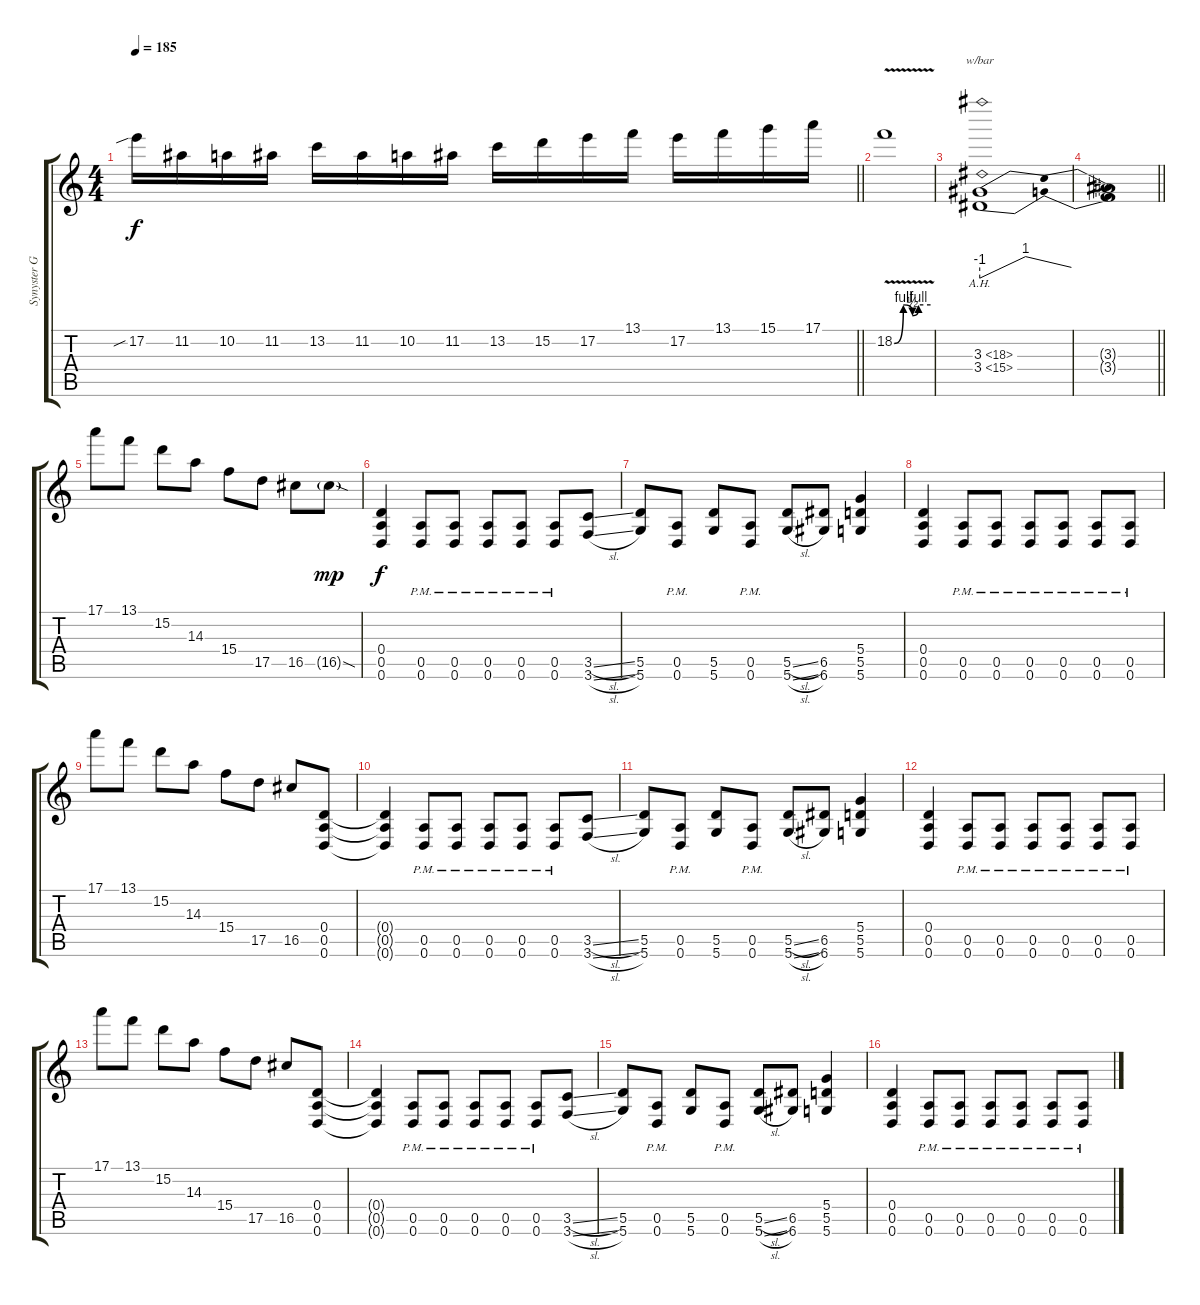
\track ("Synyster Gates" "Synyster G") {instrument distortionguitar}
\staff {score tabs}
\tuning (E4 B3 G3 D3 A2 D2) {hide}
\ts (4 4)
\tempo 185
\clef g2
\barLineRight lightlight
\ks c
17.2{sib}.16{dy f} 11.2.16 10.2.16 11.2.16 13.2.16 11.2.16 10.2.16 11.2.16 13.2.16 15.2.16 17.2.16 13.1.16 17.2.16 13.1.16 15.1.16 17.1.16 |
18.2{be (custom 0 0 15 4 30 2 40 4 60 4) v}.1 |
(3.3{ah 15} 3.4{ah 12}).1{tbe (dip default 0 -4 15 4 45 4 60 0)} |
\barLineRight lightlight
(3.3{t} 3.4{t}).1 |
17.1.8 13.1.8 15.2.8 14.3.8 15.4.8 17.5.8 16.5.8 16.5{sod g}.8{dy mp} |
(0.4 0.5 0.6).4{dy f} (0.5{pm} 0.6{pm}).8 (0.5{pm} 0.6{pm}).8 (0.5{pm} 0.6{pm}).8 (0.5{pm} 0.6{pm}).8 (0.5{pm} 0.6{pm}).8 (3.5{sl} 3.6{sl}).8 |
(5.5 5.6).8{beam Up} (0.5{pm} 0.6{pm}).8{beam Up} (5.5 5.6).8 (0.5{pm} 0.6{pm}).8 (5.5{sl} 5.6{sl}).8 (6.5 6.6).8 (5.4 5.5 5.6).4 |
(0.4 0.5 0.6).4 (0.5{pm} 0.6{pm}).8 (0.5{pm} 0.6{pm}).8 (0.5{pm} 0.6{pm}).8 (0.5{pm} 0.6{pm}).8 (0.5{pm} 0.6{pm}).8 (0.5{pm} 0.6{pm}).8 |
17.1.8 13.1.8 15.2.8 14.3.8 15.4.8 17.5.8 16.5.8 (0.4 0.5 0.6).8 |
(0.4{t} 0.5{t} 0.6{t}).4 (0.5{pm} 0.6{pm}).8 (0.5{pm} 0.6{pm}).8 (0.5{pm} 0.6{pm}).8 (0.5{pm} 0.6{pm}).8 (0.5{pm} 0.6{pm}).8 (3.5{sl} 3.6{sl}).8 |
(5.5 5.6).8{beam Up} (0.5{pm} 0.6{pm}).8{beam Up} (5.5 5.6).8 (0.5{pm} 0.6{pm}).8 (5.5{sl} 5.6{sl}).8 (6.5 6.6).8 (5.4 5.5 5.6).4 |
(0.4 0.5 0.6).4 (0.5{pm} 0.6{pm}).8 (0.5{pm} 0.6{pm}).8 (0.5{pm} 0.6{pm}).8 (0.5{pm} 0.6{pm}).8 (0.5{pm} 0.6{pm}).8 (0.5{pm} 0.6{pm}).8 |
17.1.8 13.1.8 15.2.8 14.3.8 15.4.8 17.5.8 16.5.8 (0.4 0.5 0.6).8 |
(0.4{t} 0.5{t} 0.6{t}).4 (0.5{pm} 0.6{pm}).8 (0.5{pm} 0.6{pm}).8 (0.5{pm} 0.6{pm}).8 (0.5{pm} 0.6{pm}).8 (0.5{pm} 0.6{pm}).8 (3.5{sl} 3.6{sl}).8 |
(5.5 5.6).8{beam Up} (0.5{pm} 0.6{pm}).8{beam Up} (5.5 5.6).8 (0.5{pm} 0.6{pm}).8 (5.5{sl} 5.6{sl}).8 (6.5 6.6).8 (5.4 5.5 5.6).4 |
(0.4 0.5 0.6).4 (0.5{pm} 0.6{pm}).8 (0.5{pm} 0.6{pm}).8 (0.5{pm} 0.6{pm}).8 (0.5{pm} 0.6{pm}).8 (0.5{pm} 0.6{pm}).8 (0.5{pm} 0.6{pm}).8
